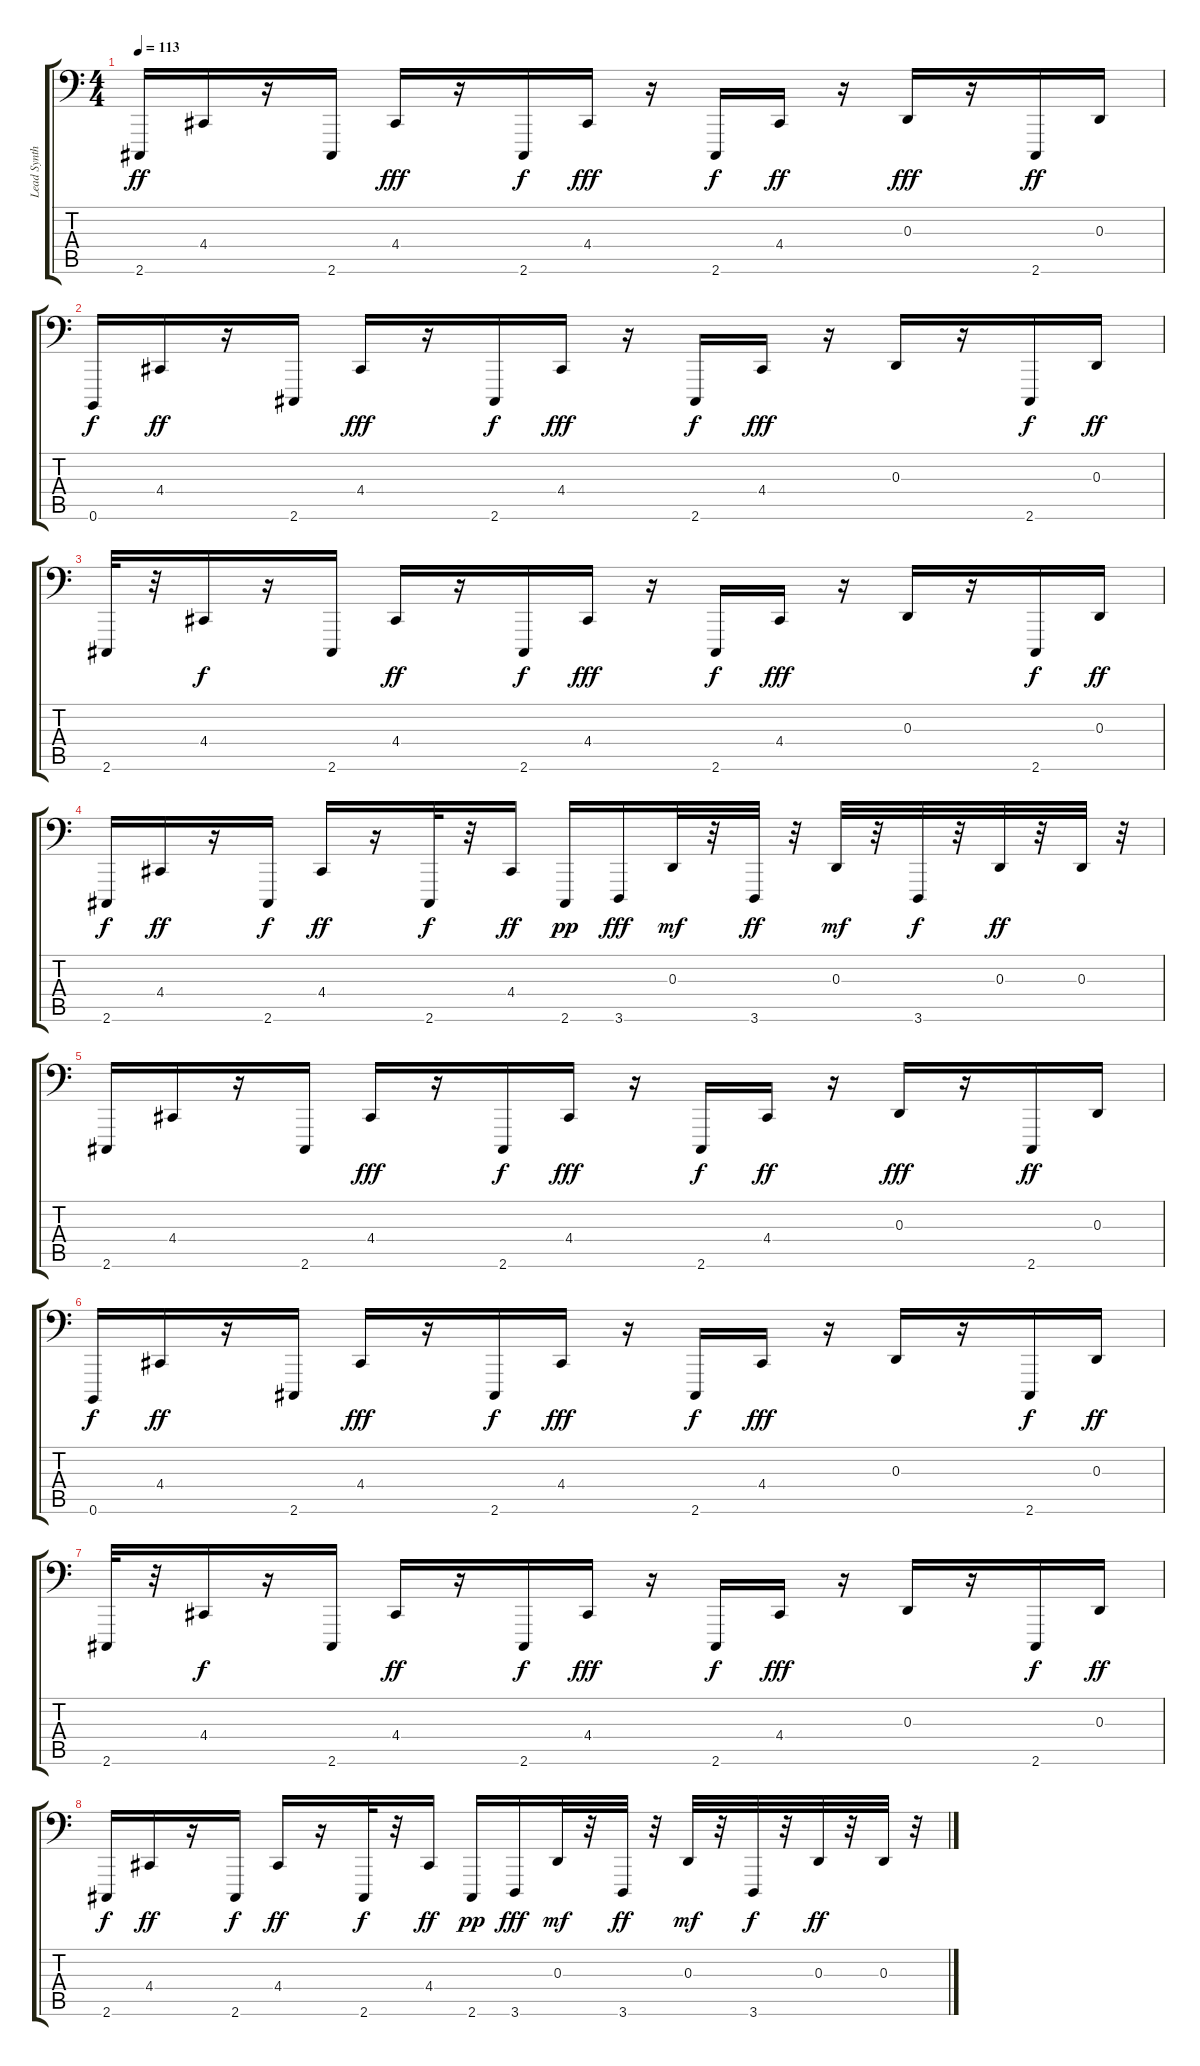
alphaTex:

\track ("Lead Synth 1" "Lead Synth") {instrument lead1square}
\staff {score tabs}
\tuning (B2 Gb2 D2 A1 E1 B0) {hide}
\ts (4 4)
\tempo 113
\clef f4
\ks c
2.6.16{dy ff} 4.4.16 r.16 2.6.16 4.4.16{dy fff} r.16 2.6.16{dy f} 4.4.16{dy fff} r.16 2.6.16{dy f} 4.4.16{dy ff} r.16 0.3.16{dy fff} r.16 2.6.16{dy ff} 0.3.16 |
0.6.16{dy f} 4.4.16{dy ff} r.16 2.6.16 4.4.16{dy fff} r.16 2.6.16{dy f} 4.4.16{dy fff} r.16 2.6.16{dy f} 4.4.16{dy fff} r.16 0.3.16 r.16 2.6.16{dy f} 0.3.16{dy ff} |
2.6.32 r.32 4.4.16{dy f} r.16 2.6.16 4.4.16{dy ff} r.16 2.6.16{dy f} 4.4.16{dy fff} r.16 2.6.16{dy f} 4.4.16{dy fff} r.16 0.3.16 r.16 2.6.16{dy f} 0.3.16{dy ff} |
2.6.16{dy f} 4.4.16{dy ff} r.16 2.6.16{dy f} 4.4.16{dy ff} r.16 2.6.32{dy f} r.32 4.4.16{dy ff} 2.6.16{dy pp} 3.6.16{dy fff} 0.3.32{dy mf} r.32 3.6.32{dy ff} r.32 0.3.32{dy mf} r.32 3.6.32{dy f} r.32 0.3.32{dy ff} r.32 0.3.32 r.32 |
2.6.16 4.4.16 r.16 2.6.16 4.4.16{dy fff} r.16 2.6.16{dy f} 4.4.16{dy fff} r.16 2.6.16{dy f} 4.4.16{dy ff} r.16 0.3.16{dy fff} r.16 2.6.16{dy ff} 0.3.16 |
0.6.16{dy f} 4.4.16{dy ff} r.16 2.6.16 4.4.16{dy fff} r.16 2.6.16{dy f} 4.4.16{dy fff} r.16 2.6.16{dy f} 4.4.16{dy fff} r.16 0.3.16 r.16 2.6.16{dy f} 0.3.16{dy ff} |
2.6.32 r.32 4.4.16{dy f} r.16 2.6.16 4.4.16{dy ff} r.16 2.6.16{dy f} 4.4.16{dy fff} r.16 2.6.16{dy f} 4.4.16{dy fff} r.16 0.3.16 r.16 2.6.16{dy f} 0.3.16{dy ff} |
2.6.16{dy f} 4.4.16{dy ff} r.16 2.6.16{dy f} 4.4.16{dy ff} r.16 2.6.32{dy f} r.32 4.4.16{dy ff} 2.6.16{dy pp} 3.6.16{dy fff} 0.3.32{dy mf} r.32 3.6.32{dy ff} r.32 0.3.32{dy mf} r.32 3.6.32{dy f} r.32 0.3.32{dy ff} r.32 0.3.32 r.32
